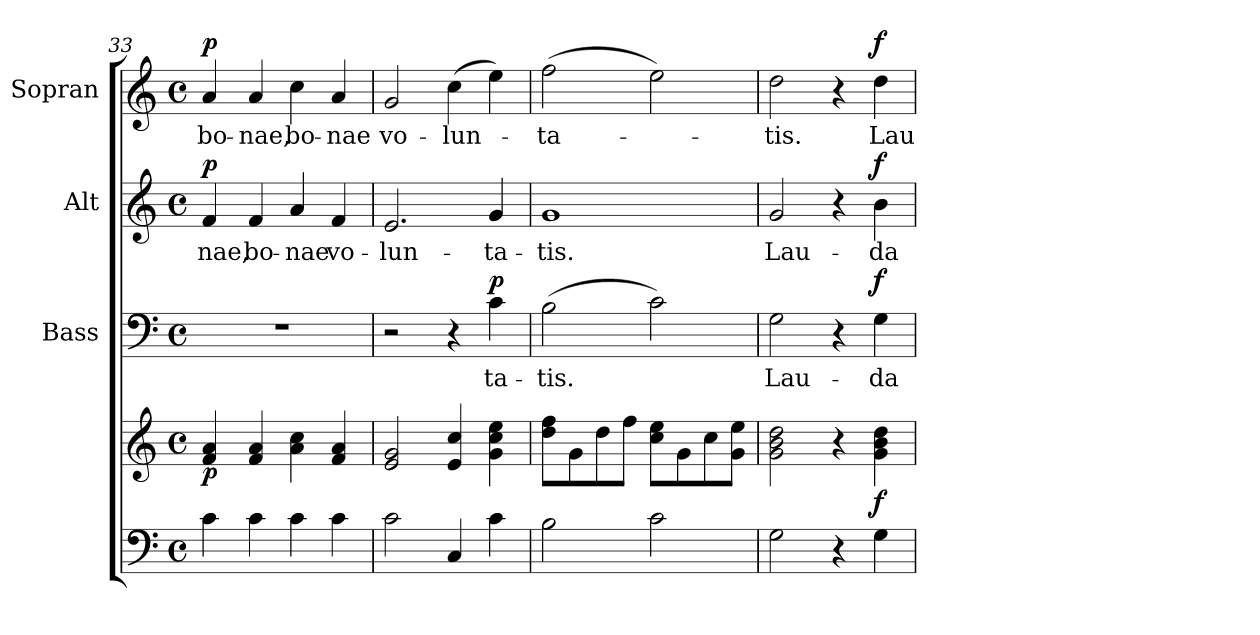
**kern	**kern	**dynam	**kern	**text	**dynam	**kern	**text	**dynam	**kern	**text	**dynam
*part4	*part4	*part4	*part3	*part3	*part3	*part2	*part2	*part2	*part1	*part1	*part1
*staff5	*staff4	*staff4/5	*staff3	*staff3	*staff3	*staff2	*staff2	*staff2	*staff1	*staff1	*staff1
*	*	*	*I"Bass	*	*	*I"Alt	*	*	*I"Sopran	*	*
*	*	*	*I'B.	*	*	*I'A.	*	*	*I'S.	*	*
*clefF4	*clefG2	*	*clefF4	*	*	*clefG2	*	*	*clefG2	*	*
*k[]	*k[]	*	*k[]	*	*	*k[]	*	*	*k[]	*	*
*C:	*C:	*	*C:	*	*	*C:	*	*	*C:	*	*
*M4/4	*M4/4	*	*M4/4	*	*	*M4/4	*	*	*M4/4	*	*
*met(c)	*met(c)	*	*met(c)	*	*	*met(c)	*	*	*met(c)	*	*
=33	=33	=33	=33	=33	=33	=33	=33	=33	=33	=33	=33
!	!	!LO:DY:b	!	!	!	!	!LO:LY:b	!LO:DY:a	!	!LO:LY:b	!LO:DY:a
4c\	4f/ 4a/	p	1r	.	.	4f/	-nae,	p	4a/	bo-	p
!	!	!	!	!	!	!	!LO:LY:b	!	!	!LO:LY:b	!
4c\	4f/ 4a/	.	.	.	.	4f/	bo-	.	4a/	-nae,	.
!	!	!	!	!	!	!	!LO:LY:b	!	!	!LO:LY:b	!
4c\	4a\ 4cc\	.	.	.	.	4a/	-nae	.	4cc\	bo-	.
!	!	!	!	!	!	!	!LO:LY:b	!	!	!LO:LY:b	!
4c\	4f/ 4a/	.	.	.	.	4f/	vo-	.	4a/	-nae	.
=34	=34	=34	=34	=34	=34	=34	=34	=34	=34	=34	=34
!	!	!	!	!	!	!	!LO:LY:b	!	!	!LO:LY:b	!
2c\	2e/ 2g/	.	2r	.	.	2.e/	-lun-	.	2g/	vo-	.
!	!	!	!	!	!	!	!	!	!	!LO:LY:b	!
4C/	4e/ 4cc/	.	4r	.	.	.	.	.	(>4cc\	-lun-	.
!	!	!	!	!LO:LY:b	!LO:DY:a	!	!LO:LY:b	!	!	!	!
4c\	4g\ 4cc\ 4ee\	.	4c\	-ta-	p	4g/	-ta-	.	4ee\)	.	.
=35	=35	=35	=35	=35	=35	=35	=35	=35	=35	=35	=35
!	!	!	!	!LO:LY:b	!	!	!LO:LY:b	!	!	!LO:LY:b	!
2B\	8dd\ 8ff\L	.	(>2B\	-tis.	.	1g	-tis.	.	(>2ff\	-ta-	.
.	8g\	.	.	.	.	.	.	.	.	.	.
.	8dd\	.	.	.	.	.	.	.	.	.	.
.	8ff\J	.	.	.	.	.	.	.	.	.	.
2c\	8cc\ 8ee\L	.	2c\)	.	.	.	.	.	2ee\)	.	.
.	8g\	.	.	.	.	.	.	.	.	.	.
.	8cc\	.	.	.	.	.	.	.	.	.	.
.	8g\ 8ee\J	.	.	.	.	.	.	.	.	.	.
=36	=36	=36	=36	=36	=36	=36	=36	=36	=36	=36	=36
!	!	!	!	!LO:LY:b	!	!	!LO:LY:b	!	!	!LO:LY:b	!
2G\	2g\ 2b\ 2dd\	.	2G\	Lau-	.	2g/	Lau-	.	2dd\	-tis.	.
4r	4r	.	4r	.	.	4r	.	.	4r	.	.
!	!	!LO:DY:b	!	!LO:LY:b	!LO:DY:a	!	!LO:LY:b	!LO:DY:a	!	!LO:LY:b	!LO:DY:a
4G\	4g\ 4b\ 4dd\	f	4G\	-da-	f	4b\	-da-	f	4dd\	Lau-	f
=	=	=	=	=	=	=	=	=	=	=	=
*-	*-	*-	*-	*-	*-	*-	*-	*-	*-	*-	*-
